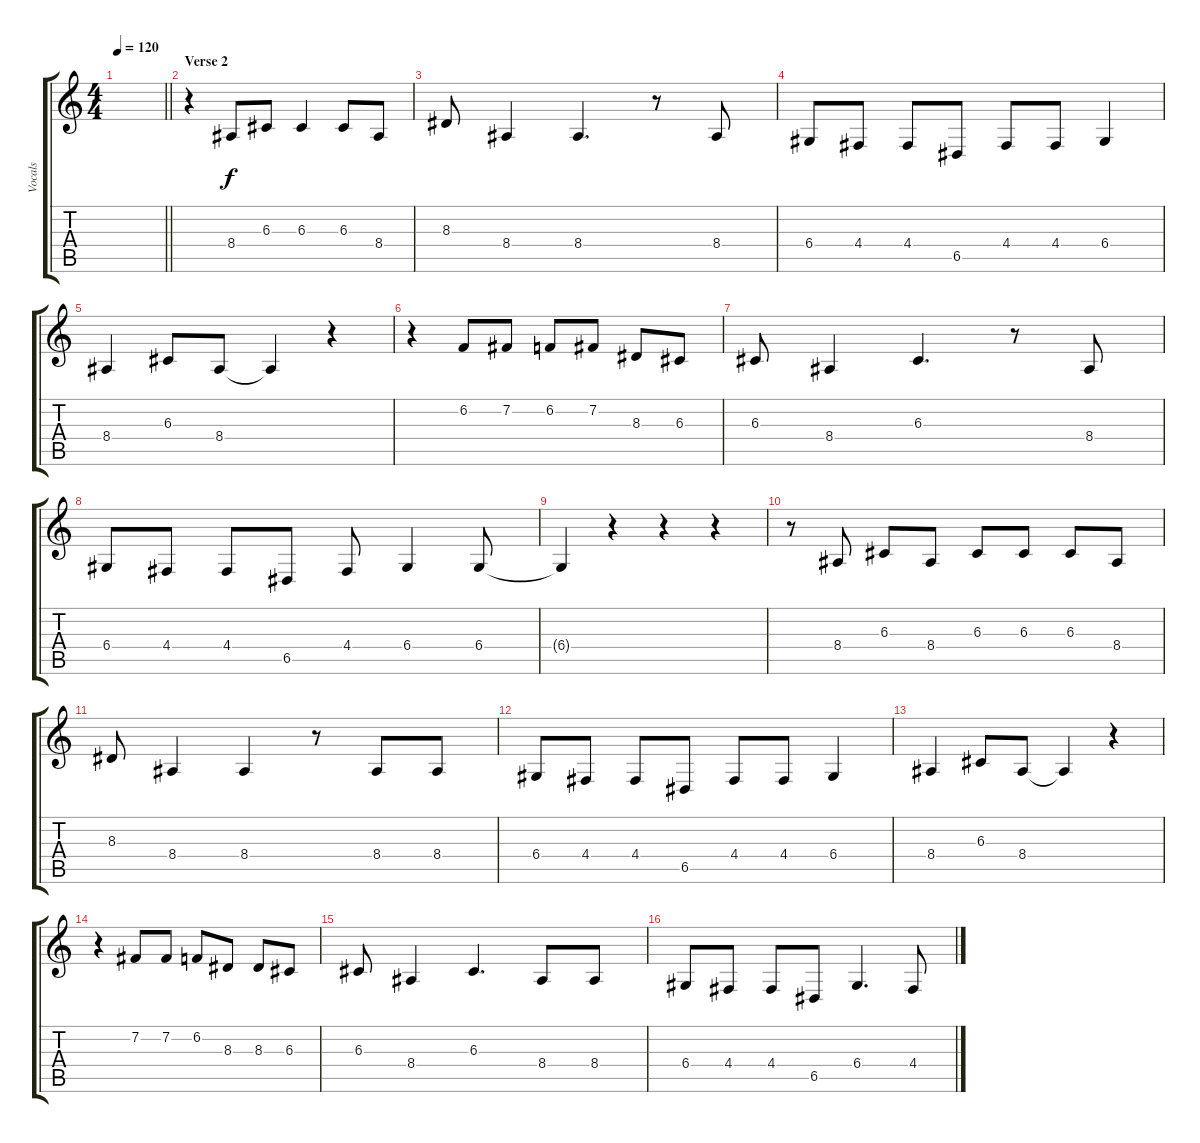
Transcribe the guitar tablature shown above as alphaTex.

\track ("Vocals" "Vocals") {instrument altosax}
\staff {score tabs}
\tuning (E4 B3 G3 D3 A2 E2) {hide}
\ts (4 4)
\tempo 120
\clef g2
\barLineRight lightlight
\ks c
|
\section ("" "Verse 2")
r.4 8.4.8 6.3.8 6.3.4 6.3.8 8.4.8 |
8.3.8 8.4.4 8.4.4{d} r.8 8.4.8 |
6.4.8 4.4.8 4.4.8 6.5.8 4.4.8 4.4.8 6.4.4 |
8.4.4 6.3.8 8.4.8 8.4{t}.4 r.4 |
r.4 6.2.8 7.2.8 6.2.8 7.2.8 8.3.8 6.3.8 |
6.3.8 8.4.4 6.3.4{d} r.8 8.4.8 |
6.4.8 4.4.8 4.4.8 6.5.8 4.4.8 6.4.4 6.4.8 |
6.4{t}.4 r.4 r.4 r.4 |
r.8 8.4.8 6.3.8 8.4.8 6.3.8 6.3.8 6.3.8 8.4.8 |
8.3.8 8.4.4 8.4.4 r.8 8.4.8 8.4.8 |
6.4.8 4.4.8 4.4.8 6.5.8 4.4.8 4.4.8 6.4.4 |
8.4.4 6.3.8 8.4.8 8.4{t}.4 r.4 |
r.4 7.2.8 7.2.8 6.2.8 8.3.8 8.3.8 6.3.8 |
6.3.8 8.4.4 6.3.4{d} 8.4.8 8.4.8 |
6.4.8 4.4.8 4.4.8 6.5.8 6.4.4{d} 4.4.8
